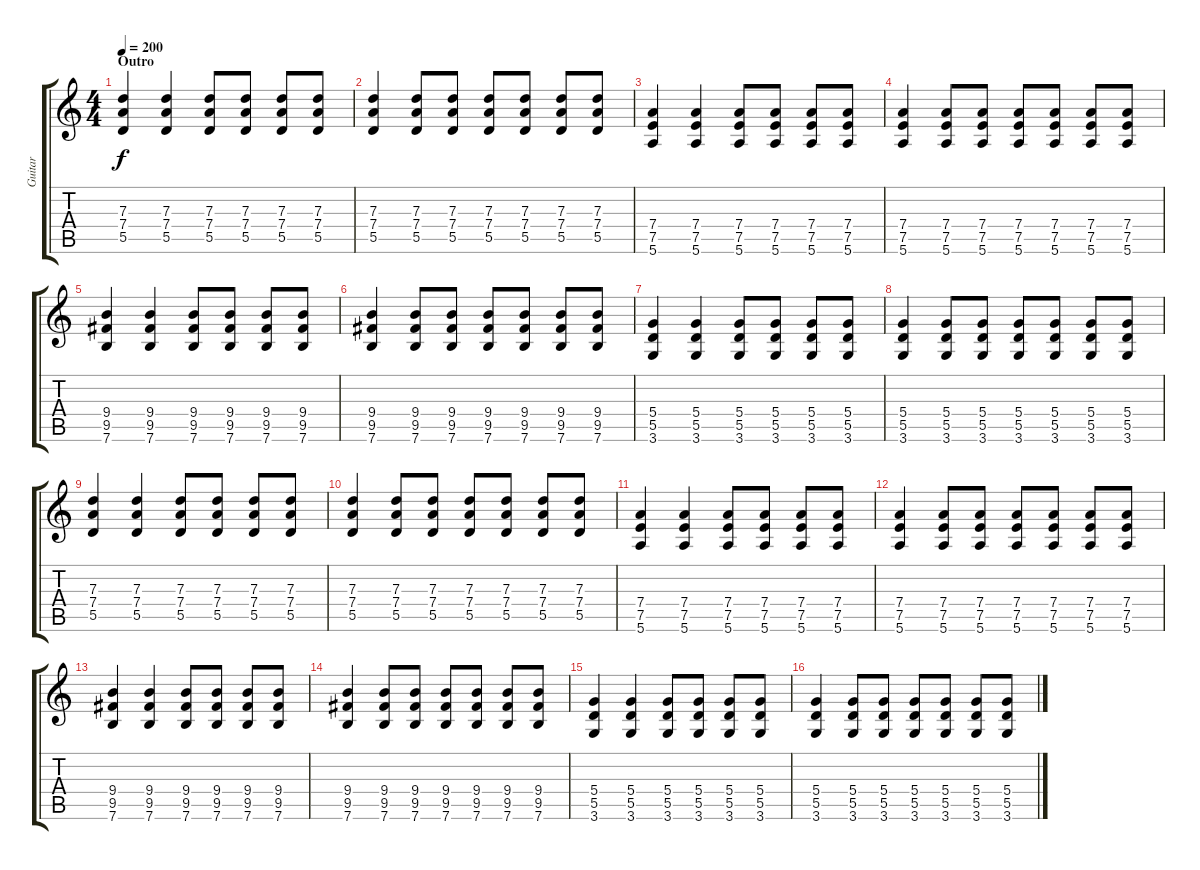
\track ("Guitar" "Guitar") {instrument distortionguitar}
\staff {score tabs}
\tuning (E4 B3 G3 D3 A2 E2) {hide}
\ts (4 4)
\section ("" "Outro")
\tempo 200
\clef g2
\ks c
(7.3 7.4 5.5).4{dy f} (7.3 7.4 5.5).4 (7.3 7.4 5.5).8 (7.3 7.4 5.5).8 (7.3 7.4 5.5).8 (7.3 7.4 5.5).8 |
(7.3 7.4 5.5).4 (7.3 7.4 5.5).8 (7.3 7.4 5.5).8 (7.3 7.4 5.5).8 (7.3 7.4 5.5).8 (7.3 7.4 5.5).8 (7.3 7.4 5.5).8 |
(7.4 7.5 5.6).4 (7.4 7.5 5.6).4 (7.4 7.5 5.6).8 (7.4 7.5 5.6).8 (7.4 7.5 5.6).8 (7.4 7.5 5.6).8 |
(7.4 7.5 5.6).4 (7.4 7.5 5.6).8 (7.4 7.5 5.6).8 (7.4 7.5 5.6).8 (7.4 7.5 5.6).8 (7.4 7.5 5.6).8 (7.4 7.5 5.6).8 |
(9.4 9.5 7.6).4 (9.4 9.5 7.6).4 (9.4 9.5 7.6).8 (9.4 9.5 7.6).8 (9.4 9.5 7.6).8 (9.4 9.5 7.6).8 |
(9.4 9.5 7.6).4 (9.4 9.5 7.6).8 (9.4 9.5 7.6).8 (9.4 9.5 7.6).8 (9.4 9.5 7.6).8 (9.4 9.5 7.6).8 (9.4 9.5 7.6).8 |
(5.4 5.5 3.6).4 (5.4 5.5 3.6).4 (5.4 5.5 3.6).8 (5.4 5.5 3.6).8 (5.4 5.5 3.6).8 (5.4 5.5 3.6).8 |
(5.4 5.5 3.6).4 (5.4 5.5 3.6).8 (5.4 5.5 3.6).8 (5.4 5.5 3.6).8 (5.4 5.5 3.6).8 (5.4 5.5 3.6).8 (5.4 5.5 3.6).8 |
(7.3 7.4 5.5).4 (7.3 7.4 5.5).4 (7.3 7.4 5.5).8 (7.3 7.4 5.5).8 (7.3 7.4 5.5).8 (7.3 7.4 5.5).8 |
(7.3 7.4 5.5).4 (7.3 7.4 5.5).8 (7.3 7.4 5.5).8 (7.3 7.4 5.5).8 (7.3 7.4 5.5).8 (7.3 7.4 5.5).8 (7.3 7.4 5.5).8 |
(7.4 7.5 5.6).4 (7.4 7.5 5.6).4 (7.4 7.5 5.6).8 (7.4 7.5 5.6).8 (7.4 7.5 5.6).8 (7.4 7.5 5.6).8 |
(7.4 7.5 5.6).4 (7.4 7.5 5.6).8 (7.4 7.5 5.6).8 (7.4 7.5 5.6).8 (7.4 7.5 5.6).8 (7.4 7.5 5.6).8 (7.4 7.5 5.6).8 |
(9.4 9.5 7.6).4 (9.4 9.5 7.6).4 (9.4 9.5 7.6).8 (9.4 9.5 7.6).8 (9.4 9.5 7.6).8 (9.4 9.5 7.6).8 |
(9.4 9.5 7.6).4 (9.4 9.5 7.6).8 (9.4 9.5 7.6).8 (9.4 9.5 7.6).8 (9.4 9.5 7.6).8 (9.4 9.5 7.6).8 (9.4 9.5 7.6).8 |
(5.4 5.5 3.6).4 (5.4 5.5 3.6).4 (5.4 5.5 3.6).8 (5.4 5.5 3.6).8 (5.4 5.5 3.6).8 (5.4 5.5 3.6).8 |
(5.4 5.5 3.6).4 (5.4 5.5 3.6).8 (5.4 5.5 3.6).8 (5.4 5.5 3.6).8 (5.4 5.5 3.6).8 (5.4 5.5 3.6).8 (5.4 5.5 3.6).8
